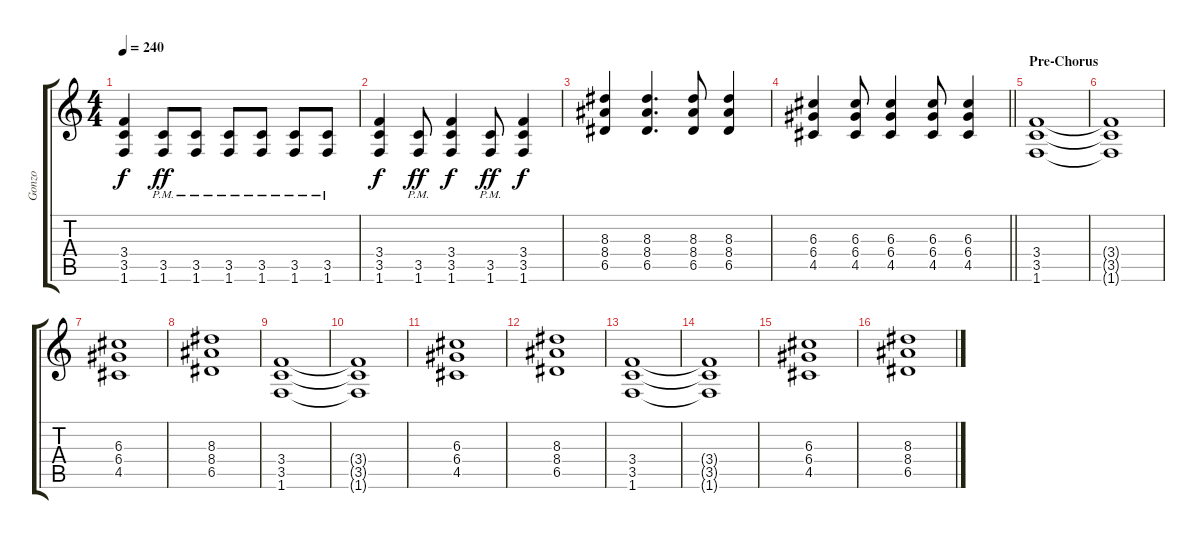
\track ("Gonzo" "Gonzo") {instrument distortionguitar}
\staff {score tabs}
\tuning (E4 B3 G3 D3 A2 E2) {hide}
\ts (4 4)
\tempo 240
\clef g2
\ks c
(3.4 3.5 1.6).4{dy f} (3.5{pm} 1.6{pm}).8{dy ff} (3.5{pm} 1.6{pm}).8 (3.5{pm} 1.6{pm}).8 (3.5{pm} 1.6{pm}).8 (3.5{pm} 1.6{pm}).8 (3.5{pm} 1.6{pm}).8 |
(3.4 3.5 1.6).4{dy f} (3.5{pm} 1.6{pm}).8{dy ff} (3.4 3.5 1.6).4{dy f} (3.5{pm} 1.6{pm}).8{dy ff} (3.4 3.5 1.6).4{dy f} |
(8.3 8.4 6.5).4 (8.3 8.4 6.5).4{d} (8.3 8.4 6.5).8 (8.3 8.4 6.5).4 |
\barLineRight lightlight
(6.3 6.4 4.5).4 (6.3 6.4 4.5).8 (6.3 6.4 4.5).4 (6.3 6.4 4.5).8 (6.3 6.4 4.5).4 |
\section ("" "Pre-Chorus")
(3.4 3.5 1.6).1 |
(3.4{t} 3.5{t} 1.6{t}).1 |
(6.3 6.4 4.5).1 |
(8.3 8.4 6.5).1 |
(3.4 3.5 1.6).1 |
(3.4{t} 3.5{t} 1.6{t}).1 |
(6.3 6.4 4.5).1 |
(8.3 8.4 6.5).1 |
(3.4 3.5 1.6).1 |
(3.4{t} 3.5{t} 1.6{t}).1 |
(6.3 6.4 4.5).1 |
(8.3 8.4 6.5).1
